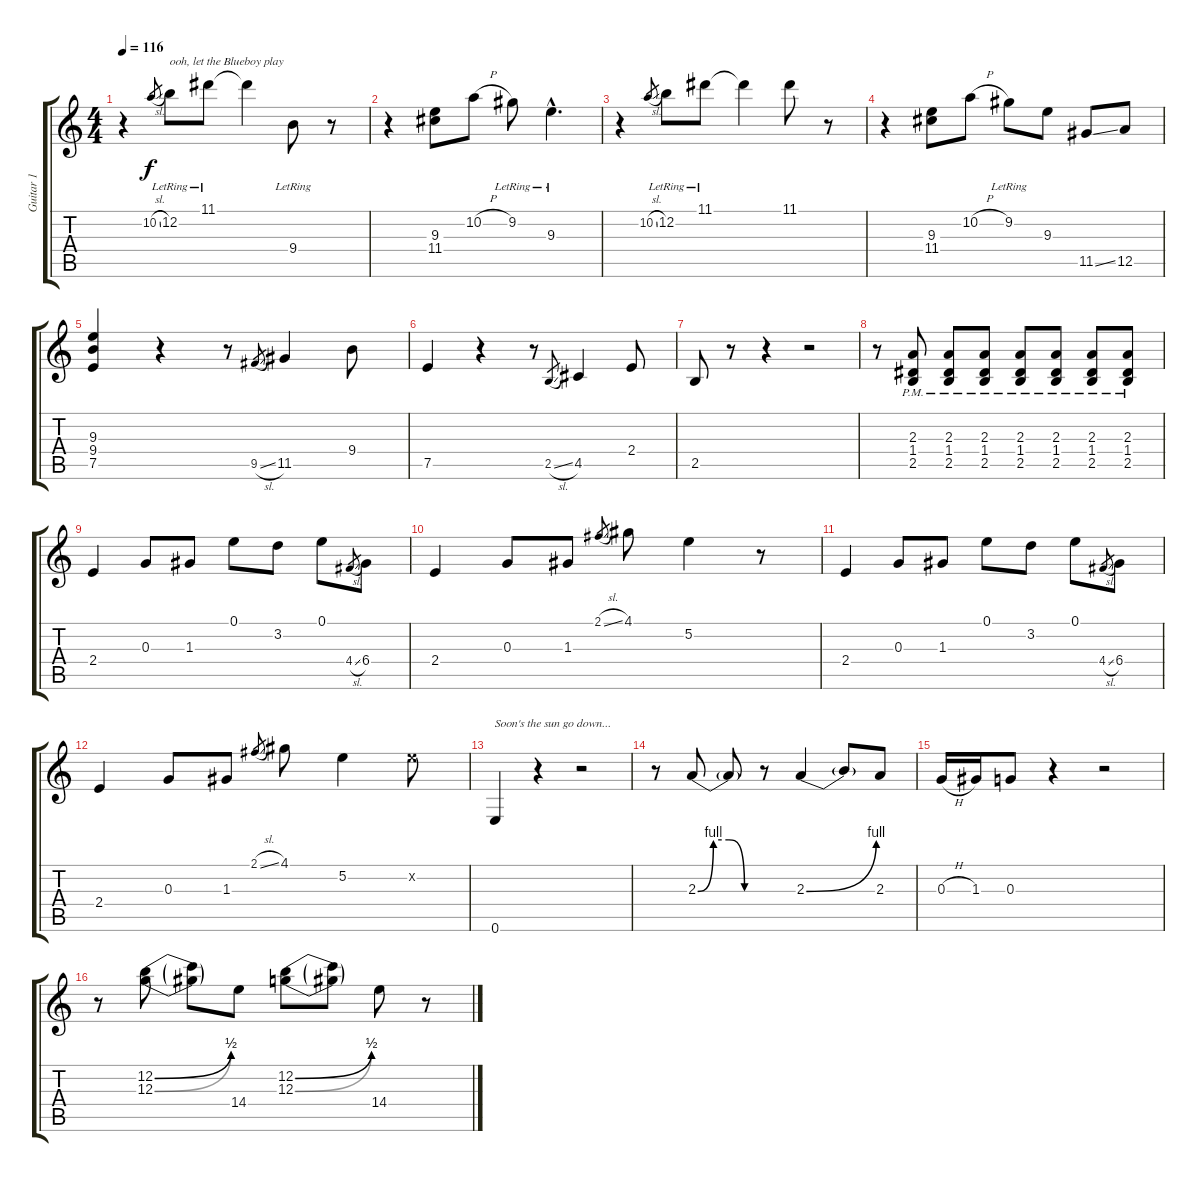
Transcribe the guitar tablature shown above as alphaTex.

\track ("Guitar 1" "Guitar 1") {instrument distortionguitar}
\staff {score tabs}
\tuning (E4 B3 G3 D3 A2 E2) {hide}
\ts (4 4)
\tempo 116
\clef g2
\ks c
r.4{dy f} 10.2{sl}.8{gr} 12.2{lr}.8{txt "ooh, let the Blueboy play"} 11.1{lr}.8 11.1{t}.4 9.4{lr}.8 r.8 |
r.4 (9.3 11.4).8 10.2{h}.8 9.2{lr}.8 9.3{hac lr}.4{d} |
r.4 10.2{sl}.8{gr} 12.2{lr}.8 11.1{lr}.8 11.1{t}.4 11.1.8 r.8 |
r.4 (9.3 11.4).8 10.2{h}.8 9.2{lr}.8 9.3.8 11.5{ss}.8 12.5.8 |
(9.3 9.4 7.5).4 r.4 r.8 9.5{sl}.8{gr} 11.5.4 9.4.8 |
7.5.4 r.4 r.8 2.5{sl}.8{gr} 4.5.4 2.4.8 |
2.5.8 r.8 r.4 r.2 |
r.8 (2.3{pm} 1.4{pm} 2.5{pm}).8 (2.3{pm} 1.4{pm} 2.5{pm}).8 (2.3{pm} 1.4{pm} 2.5{pm}).8 (2.3{pm} 1.4{pm} 2.5{pm}).8 (2.3{pm} 1.4{pm} 2.5{pm}).8 (2.3{pm} 1.4{pm} 2.5{pm}).8 (2.3{pm} 1.4{pm} 2.5{pm}).8 |
2.4.4 0.3.8 1.3.8 0.1.8 3.2.8 0.1.8 4.4{sl}.8{gr} 6.4.8 |
2.4.4 0.3.8 1.3.8 2.1{sl}.8{gr} 4.1.8 5.2.4 r.8 |
2.4.4 0.3.8 1.3.8 0.1.8 3.2.8 0.1.8 4.4{sl}.8{gr} 6.4.8 |
2.4.4 0.3.8 1.3.8 2.1{sl}.8{gr} 4.1.8 5.2.4 5.2{x}.8 |
0.6.4{txt "Soon's the sun go down..."} r.4 r.2 |
r.8 2.3{be (custom 0 0 15 4 30 4 45 0 60 0)}.8 2.3{t}.8 r.8 2.3{be (bend 0 0 60 4)}.4 2.3{t}.8 2.3.8 |
0.3{h}.16 1.3.16 0.3.8 r.4 r.2 |
r.8 (12.2{be (bend 0 0 60 2)} 12.3{be (bend 0 0 60 2)}).8 (12.2{t} 12.3{t}).8 14.4.8 (12.2{be (bend 0 0 60 2)} 12.3{be (bend 0 0 60 2)}).8 (12.2{t} 12.3{t}).8 14.4.8 r.8
